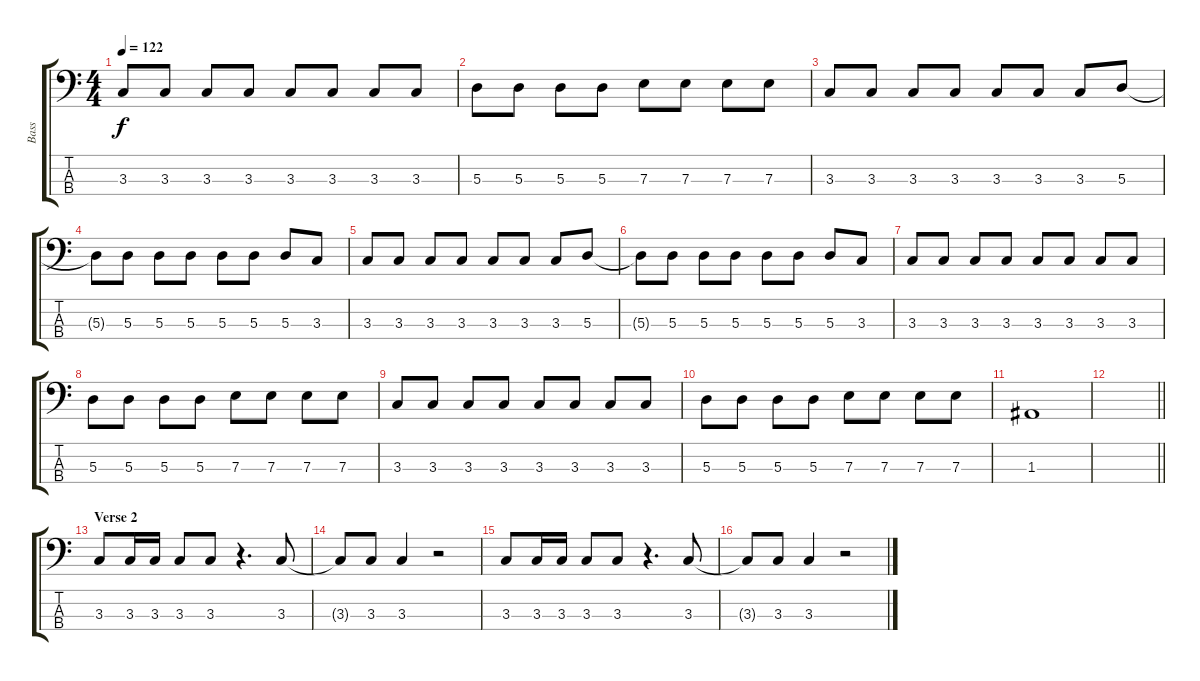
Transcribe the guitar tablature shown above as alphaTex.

\track ("Bass" "Bass") {instrument electricbassfinger}
\staff {score tabs}
\tuning (G2 D2 A1 D1) {hide}
\ts (4 4)
\tempo 122
\clef f4
\ks c
3.3.8{dy f} 3.3.8 3.3.8 3.3.8 3.3.8 3.3.8 3.3.8 3.3.8 |
5.3.8 5.3.8 5.3.8 5.3.8 7.3.8 7.3.8 7.3.8 7.3.8 |
3.3.8 3.3.8 3.3.8 3.3.8 3.3.8 3.3.8 3.3.8 5.3.8 |
5.3{t}.8 5.3.8 5.3.8 5.3.8 5.3.8 5.3.8 5.3.8 3.3.8 |
3.3.8 3.3.8 3.3.8 3.3.8 3.3.8 3.3.8 3.3.8 5.3.8 |
5.3{t}.8 5.3.8 5.3.8 5.3.8 5.3.8 5.3.8 5.3.8 3.3.8 |
3.3.8 3.3.8 3.3.8 3.3.8 3.3.8 3.3.8 3.3.8 3.3.8 |
5.3.8 5.3.8 5.3.8 5.3.8 7.3.8 7.3.8 7.3.8 7.3.8 |
3.3.8 3.3.8 3.3.8 3.3.8 3.3.8 3.3.8 3.3.8 3.3.8 |
5.3.8 5.3.8 5.3.8 5.3.8 7.3.8 7.3.8 7.3.8 7.3.8 |
1.3.1 |
\barLineRight lightlight
|
\section ("" "Verse 2")
3.3.8 3.3.16 3.3.16 3.3.8 3.3.8 r.4{d} 3.3.8 |
3.3{t}.8 3.3.8 3.3.4 r.2 |
3.3.8 3.3.16 3.3.16 3.3.8 3.3.8 r.4{d} 3.3.8 |
3.3{t}.8 3.3.8 3.3.4 r.2
